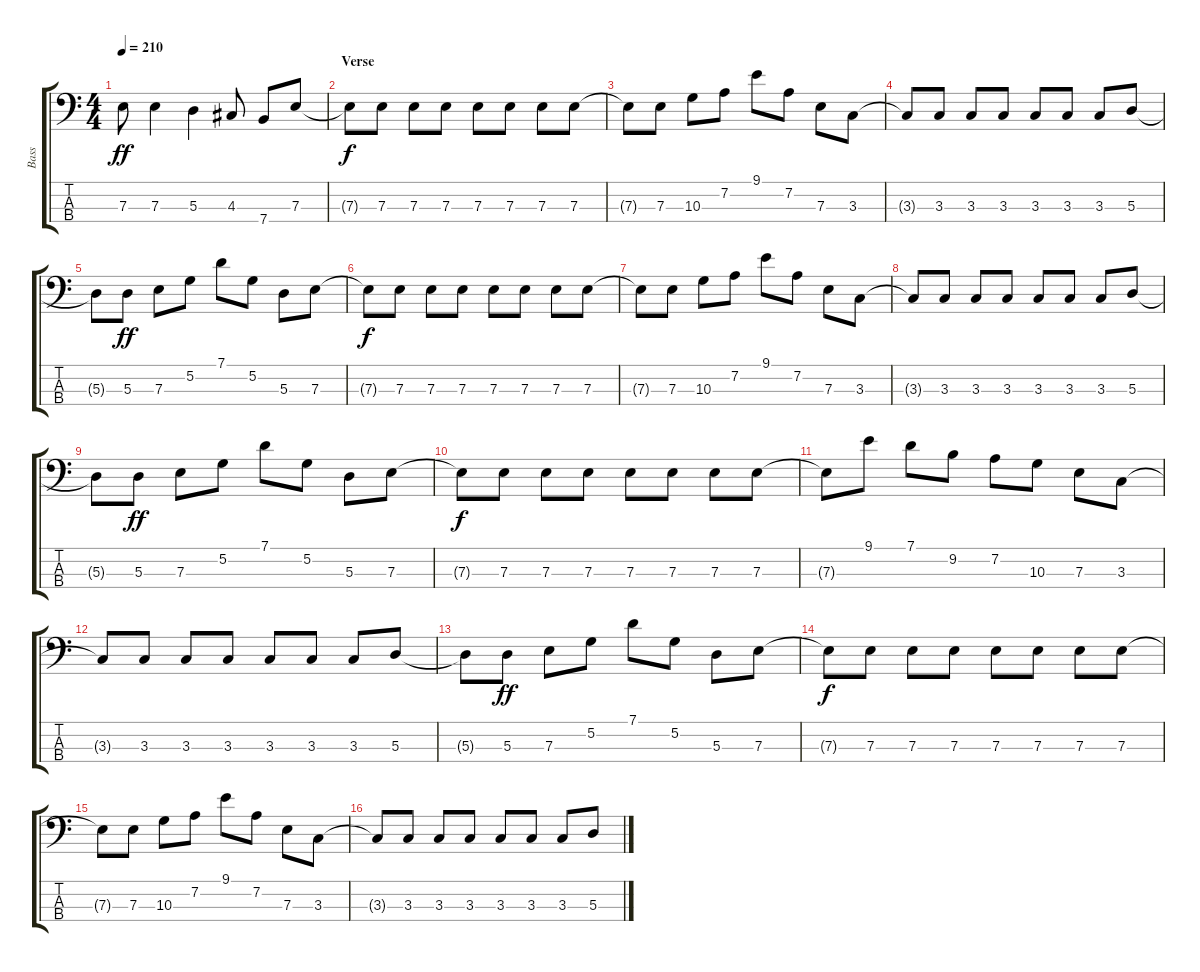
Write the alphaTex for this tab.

\track ("Bass" "Bass") {instrument electricbassfinger}
\staff {score tabs}
\tuning (G2 D2 A1 E1) {hide}
\ts (4 4)
\tempo 210
\clef f4
\ks c
7.3.8{dy ff} 7.3.4 5.3.4 4.3.8 7.4.8 7.3.8 |
\section ("" "Verse")
7.3{t}.8{dy f} 7.3.8 7.3.8 7.3.8 7.3.8 7.3.8 7.3.8 7.3.8 |
7.3{t}.8 7.3.8 10.3.8 7.2.8 9.1.8 7.2.8 7.3.8 3.3.8 |
3.3{t}.8 3.3.8 3.3.8 3.3.8 3.3.8 3.3.8 3.3.8 5.3.8 |
5.3{t}.8 5.3.8{dy ff} 7.3.8 5.2.8 7.1.8 5.2.8 5.3.8 7.3.8 |
7.3{t}.8{dy f} 7.3.8 7.3.8 7.3.8 7.3.8 7.3.8 7.3.8 7.3.8 |
7.3{t}.8 7.3.8 10.3.8 7.2.8 9.1.8 7.2.8 7.3.8 3.3.8 |
3.3{t}.8 3.3.8 3.3.8 3.3.8 3.3.8 3.3.8 3.3.8 5.3.8 |
5.3{t}.8 5.3.8{dy ff} 7.3.8 5.2.8 7.1.8 5.2.8 5.3.8 7.3.8 |
7.3{t}.8{dy f} 7.3.8 7.3.8 7.3.8 7.3.8 7.3.8 7.3.8 7.3.8 |
7.3{t}.8 9.1.8 7.1.8 9.2.8 7.2.8 10.3.8 7.3.8 3.3.8 |
3.3{t}.8 3.3.8 3.3.8 3.3.8 3.3.8 3.3.8 3.3.8 5.3.8 |
5.3{t}.8 5.3.8{dy ff} 7.3.8 5.2.8 7.1.8 5.2.8 5.3.8 7.3.8 |
7.3{t}.8{dy f} 7.3.8 7.3.8 7.3.8 7.3.8 7.3.8 7.3.8 7.3.8 |
7.3{t}.8 7.3.8 10.3.8 7.2.8 9.1.8 7.2.8 7.3.8 3.3.8 |
3.3{t}.8 3.3.8 3.3.8 3.3.8 3.3.8 3.3.8 3.3.8 5.3.8
